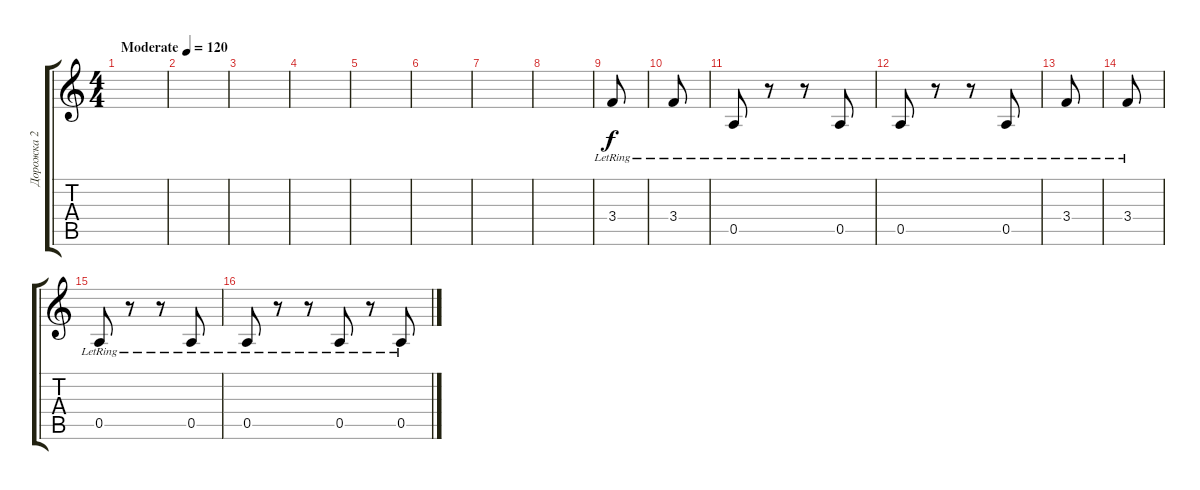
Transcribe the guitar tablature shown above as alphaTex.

\track ("Дорожка 2" "Дорожка 2") {instrument acousticguitarnylon}
\staff {score tabs}
\tuning (E4 B3 G3 D3 A2 E2) {hide}
\ts (4 4)
\tempo (120 "Moderate")
\clef g2
\ks c
|
|
|
|
|
|
|
|
3.4{lr}.8 |
3.4{lr}.8 |
0.5{lr}.8 r.8 r.8 0.5{lr}.8 |
0.5{lr}.8 r.8 r.8 0.5{lr}.8 |
3.4{lr}.8 |
3.4{lr}.8 |
0.5{lr}.8 r.8 r.8 0.5{lr}.8 |
0.5{lr}.8 r.8 r.8 0.5{lr}.8 r.8 0.5{lr}.8
